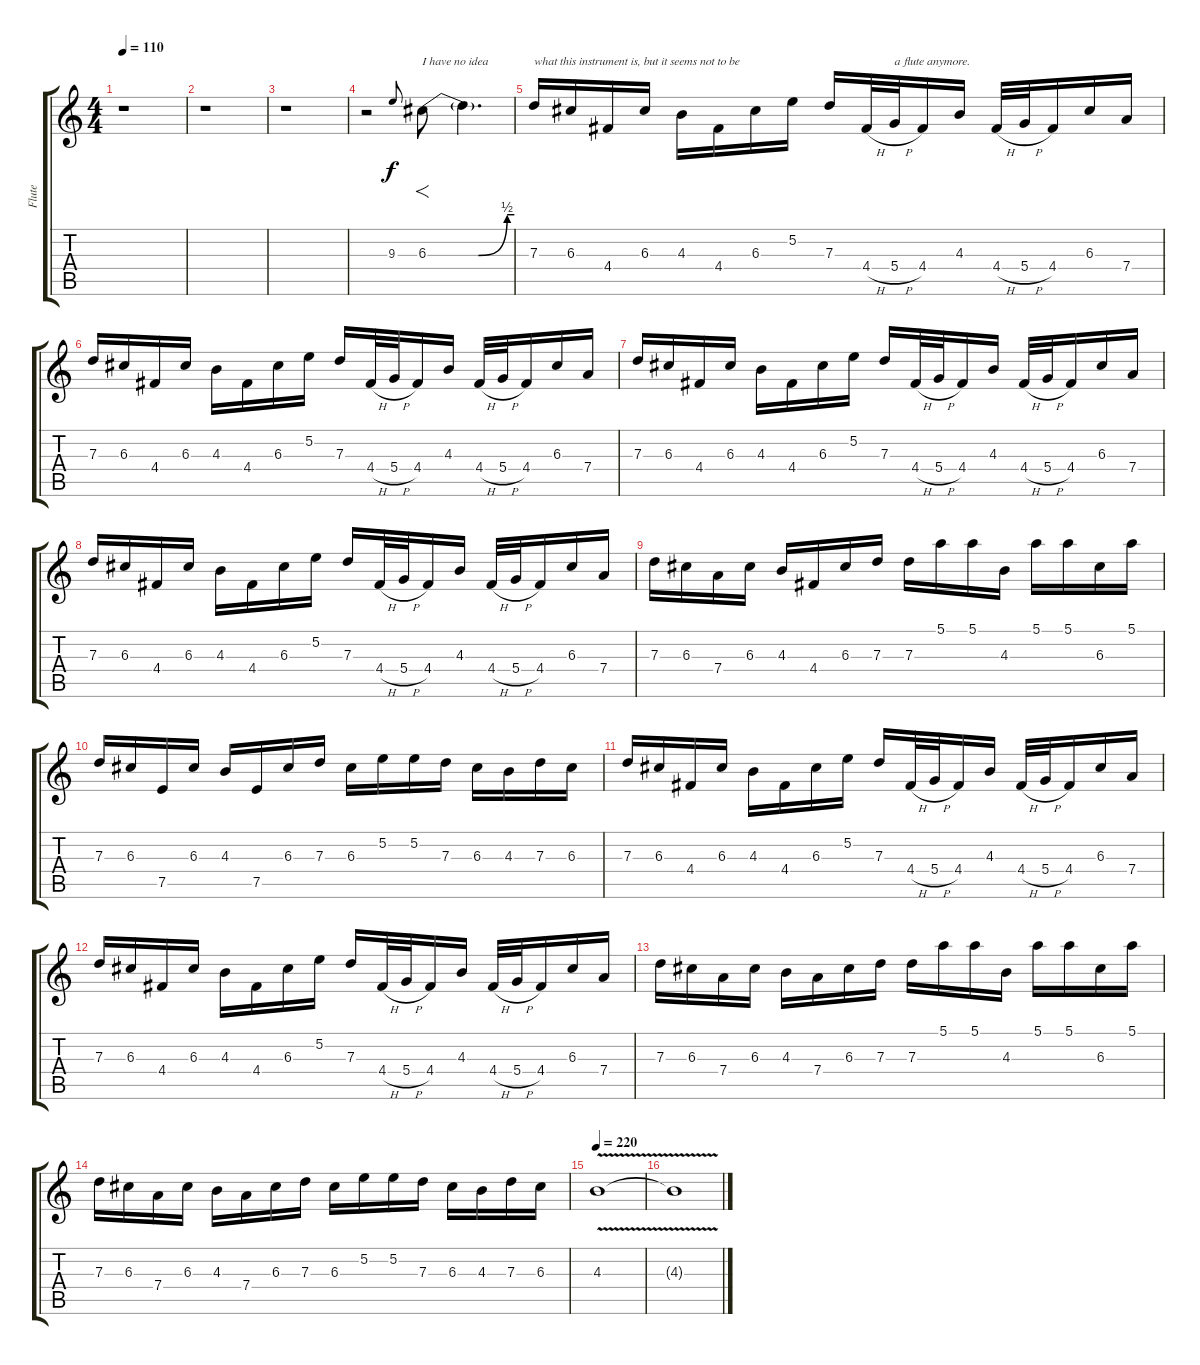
\track ("Flute" "Flute") {instrument flute}
\staff {score tabs}
\tuning (E5 B4 G4 D4 A3 E3) {hide}
\ts (4 4)
\tempo 110
\clef g2
\ks c
r.1{dy f} |
r.1 |
r.1 |
r.2 9.3.8{gr onbeat} 6.3{be (custom 0 0 35 0 55 2 60 2)}.8{f txt "I have no idea" balance 5} 6.3{t}.4{d} |
7.3.16{txt "what this instrument is, but it seems not to be"} 6.3.16 4.4.16 6.3.16 4.3.16 4.4.16 6.3.16 5.2.16 7.3.16 4.4{h}.32 5.4{h}.32{txt "a flute anymore."} 4.4.16 4.3.16 4.4{h}.32 5.4{h}.32 4.4.16 6.3.16 7.4.16 |
7.3.16 6.3.16 4.4.16 6.3.16 4.3.16 4.4.16 6.3.16 5.2.16 7.3.16 4.4{h}.32 5.4{h}.32 4.4.16 4.3.16 4.4{h}.32 5.4{h}.32 4.4.16 6.3.16 7.4.16 |
7.3.16 6.3.16 4.4.16 6.3.16 4.3.16 4.4.16 6.3.16 5.2.16 7.3.16 4.4{h}.32 5.4{h}.32 4.4.16 4.3.16 4.4{h}.32 5.4{h}.32 4.4.16 6.3.16 7.4.16 |
7.3.16 6.3.16 4.4.16 6.3.16 4.3.16 4.4.16 6.3.16 5.2.16 7.3.16 4.4{h}.32 5.4{h}.32 4.4.16 4.3.16 4.4{h}.32 5.4{h}.32 4.4.16 6.3.16 7.4.16 |
7.3.16 6.3.16 7.4.16 6.3.16 4.3.16 4.4.16 6.3.16 7.3.16 7.3.16 5.1.16 5.1.16 4.3.16 5.1.16 5.1.16 6.3.16 5.1.16 |
7.3.16 6.3.16 7.5.16 6.3.16 4.3.16 7.5.16 6.3.16 7.3.16 6.3.16 5.2.16 5.2.16 7.3.16 6.3.16 4.3.16 7.3.16 6.3.16 |
7.3.16 6.3.16 4.4.16 6.3.16 4.3.16 4.4.16 6.3.16 5.2.16 7.3.16 4.4{h}.32 5.4{h}.32 4.4.16 4.3.16 4.4{h}.32 5.4{h}.32 4.4.16 6.3.16 7.4.16 |
7.3.16 6.3.16 4.4.16 6.3.16 4.3.16 4.4.16 6.3.16 5.2.16 7.3.16 4.4{h}.32 5.4{h}.32 4.4.16 4.3.16 4.4{h}.32 5.4{h}.32 4.4.16 6.3.16 7.4.16 |
7.3.16 6.3.16 7.4.16 6.3.16 4.3.16 7.4.16 6.3.16 7.3.16 7.3.16 5.1.16 5.1.16 4.3.16 5.1.16 5.1.16 6.3.16 5.1.16 |
7.3.16 6.3.16 7.4.16 6.3.16 4.3.16 7.4.16 6.3.16 7.3.16 6.3.16 5.2.16 5.2.16 7.3.16 6.3.16 4.3.16 7.3.16 6.3.16 |
\tempo 220
4.3{v}.1 |
4.3{t}.1
